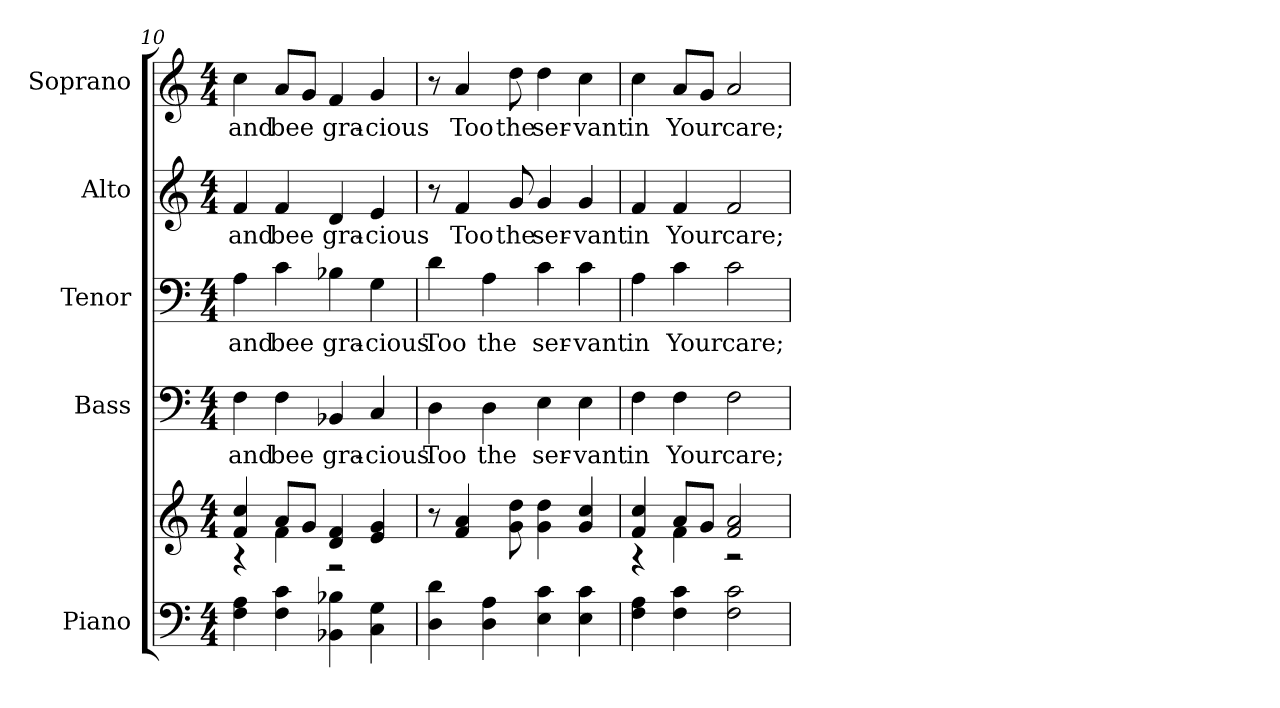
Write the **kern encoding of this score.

**kern	**kern	**kern	**text	**kern	**text	**kern	**text	**kern	**text
*part5	*part5	*part4	*part4	*part3	*part3	*part2	*part2	*part1	*part1
*staff6	*staff5	*staff4	*staff4	*staff3	*staff3	*staff2	*staff2	*staff1	*staff1
*I"Piano	*	*I"Bass	*	*I"Tenor	*	*I"Alto	*	*I"Soprano	*
*I'Pno.	*	*I'B.	*	*	*	*I'A.	*	*I'S.	*
*clefF4	*clefG2	*clefF4	*	*clefF4	*	*clefG2	*	*clefG2	*
*k[]	*k[]	*k[]	*	*k[]	*	*k[]	*	*k[]	*
*C:	*C:	*C:	*	*C:	*	*C:	*	*C:	*
*M4/4	*M4/4	*M4/4	*	*M4/4	*	*M4/4	*	*M4/4	*
=10	=10	=10	=10	=10	=10	=10	=10	=10	=10
*	*^	*	*	*	*	*	*	*	*
!	!	!	!	!LO:LY:b:color=#000000	!	!	!	!	!	!
!	!	!	!	!	!	!LO:LY:b:color=#000000	!	!	!	!
!	!	!	!	!	!	!	!	!LO:LY:b:color=#000000	!	!
!	!	!	!	!	!	!	!	!	!	!LO:LY:b:color=#000000
4Fi\ 4Ai	4fi/ 4cci	4r	4Fi\	and	4Ai\	and	4fi/	and	4cci\	and
!	!	!	!	!LO:LY:b:color=#000000	!	!	!	!	!	!
!	!	!	!	!	!	!LO:LY:b:color=#000000	!	!	!	!
!	!	!	!	!	!	!	!	!LO:LY:b:color=#000000	!	!
!	!	!	!	!	!	!	!	!	!	!LO:LY:b:color=#000000
4Fi\ 4ci	8ai/L	4fi\	4Fi\	bee	4ci\	bee	4fi/	bee	8ai/L	bee
.	8gi/J	.	.	.	.	.	.	.	8gi/J	.
!	!	!	!	!LO:LY:b:color=#000000	!	!	!	!	!	!
!	!	!	!	!	!	!LO:LY:b:color=#000000	!	!	!	!
!	!	!	!	!	!	!	!	!LO:LY:b:color=#000000	!	!
!	!	!	!	!	!	!	!	!	!	!LO:LY:b:color=#000000
4BB-Xi\ 4B-Xi	4di/ 4fi	2r	4BB-Xi/	gra-	4B-Xi\	gra-	4di/	gra-	4fi/	gra-
!	!	!	!	!LO:LY:b:color=#000000	!	!	!	!	!	!
!	!	!	!	!	!	!LO:LY:b:color=#000000	!	!	!	!
!	!	!	!	!	!	!	!	!LO:LY:b:color=#000000	!	!
!	!	!	!	!	!	!	!	!	!	!LO:LY:b:color=#000000
4Ci\ 4Gi	4ei/ 4gi	.	4Ci/	-cious	4Gi\	-cious	4ei/	-cious	4gi/	-cious
*	*v	*v	*	*	*	*	*	*	*	*
=11	=11	=11	=11	=11	=11	=11	=11	=11	=11
!	!	!	!LO:LY:b:color=#000000	!	!	!	!	!	!
!	!	!	!	!	!LO:LY:b:color=#000000	!	!	!	!
4Di\ 4di	8r	4Di\	Too	4di\	Too	8r	.	8r	.
!	!	!	!	!	!	!	!LO:LY:b:color=#000000	!	!
!	!	!	!	!	!	!	!	!	!LO:LY:b:color=#000000
.	4fi/ 4ai	.	.	.	.	4fi/	Too	4ai/	Too
!	!	!	!LO:LY:b:color=#000000	!	!	!	!	!	!
!	!	!	!	!	!LO:LY:b:color=#000000	!	!	!	!
4Di\ 4Ai	.	4Di\	the	4Ai\	the	.	.	.	.
!	!	!	!	!	!	!	!LO:LY:b:color=#000000	!	!
!	!	!	!	!	!	!	!	!	!LO:LY:b:color=#000000
.	8gi\ 8ddi	.	.	.	.	8gi/	the	8ddi\	the
!	!	!	!LO:LY:b:color=#000000	!	!	!	!	!	!
!	!	!	!	!	!LO:LY:b:color=#000000	!	!	!	!
!	!	!	!	!	!	!	!LO:LY:b:color=#000000	!	!
!	!	!	!	!	!	!	!	!	!LO:LY:b:color=#000000
4Ei\ 4ci	4gi\ 4ddi	4Ei\	ser-	4ci\	ser-	4gi/	ser-	4ddi\	ser-
!	!	!	!LO:LY:b:color=#000000	!	!	!	!	!	!
!	!	!	!	!	!LO:LY:b:color=#000000	!	!	!	!
!	!	!	!	!	!	!	!LO:LY:b:color=#000000	!	!
!	!	!	!	!	!	!	!	!	!LO:LY:b:color=#000000
4Ei\ 4ci	4gi/ 4cci	4Ei\	-vant	4ci\	-vant	4gi/	-vant	4cci\	-vant
=12	=12	=12	=12	=12	=12	=12	=12	=12	=12
*	*^	*	*	*	*	*	*	*	*
!	!	!	!	!LO:LY:b:color=#000000	!	!	!	!	!	!
!	!	!	!	!	!	!LO:LY:b:color=#000000	!	!	!	!
!	!	!	!	!	!	!	!	!LO:LY:b:color=#000000	!	!
!	!	!	!	!	!	!	!	!	!	!LO:LY:b:color=#000000
4Fi\ 4Ai	4fi/ 4cci	4r	4Fi\	in	4Ai\	in	4fi/	in	4cci\	in
!	!	!	!	!LO:LY:b:color=#000000	!	!	!	!	!	!
!	!	!	!	!	!	!LO:LY:b:color=#000000	!	!	!	!
!	!	!	!	!	!	!	!	!LO:LY:b:color=#000000	!	!
!	!	!	!	!	!	!	!	!	!	!LO:LY:b:color=#000000
4Fi\ 4ci	8ai/L	4fi\	4Fi\	Your	4ci\	Your	4fi/	Your	8ai/L	Your
.	8gi/J	.	.	.	.	.	.	.	8gi/J	.
!	!	!	!	!LO:LY:b:color=#000000	!	!	!	!	!	!
!	!	!	!	!	!	!LO:LY:b:color=#000000	!	!	!	!
!	!	!	!	!	!	!	!	!LO:LY:b:color=#000000	!	!
!	!	!	!	!	!	!	!	!	!	!LO:LY:b:color=#000000
2Fi\ 2ci	2fi/ 2ai	2r	2Fi\	care;	2ci\	care;	2fi/	care;	2ai/	care;
*	*v	*v	*	*	*	*	*	*	*	*
=	=	=	=	=	=	=	=	=	=
*-	*-	*-	*-	*-	*-	*-	*-	*-	*-
